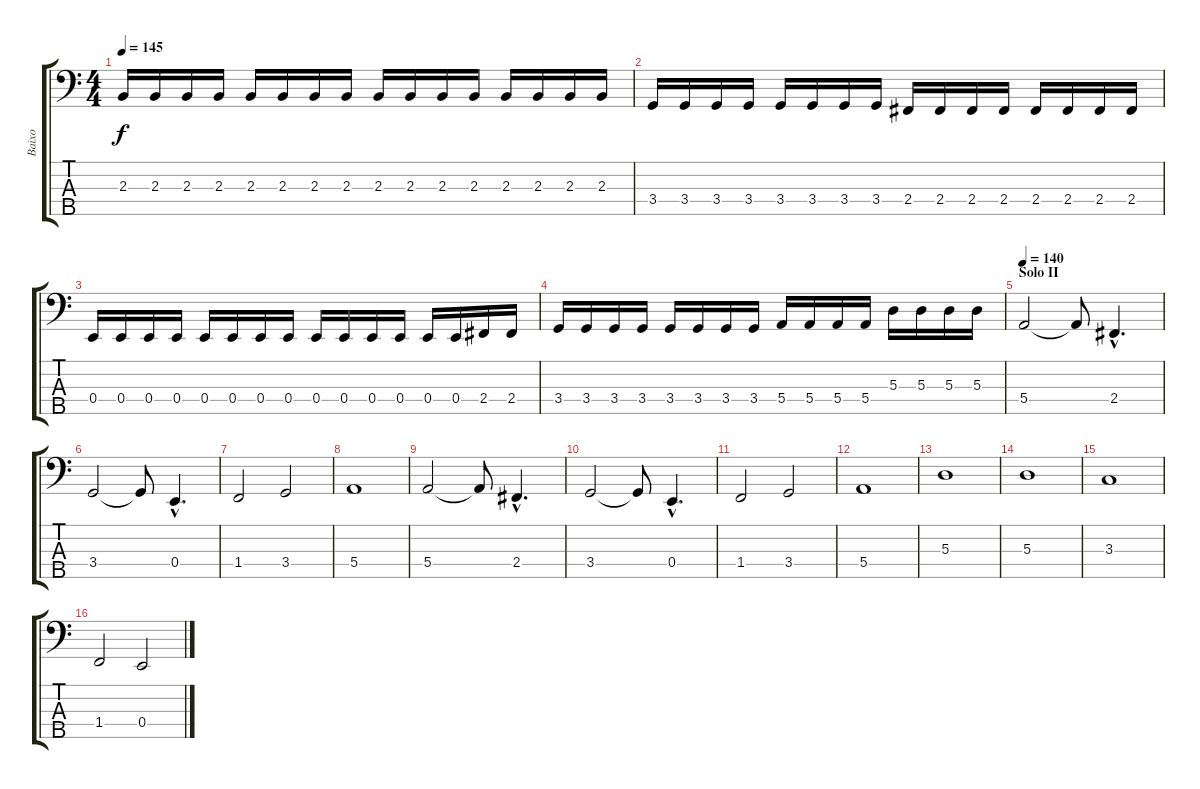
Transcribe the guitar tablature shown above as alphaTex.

\track ("Baixo" "Baixo") {instrument electricbassfinger}
\staff {score tabs}
\tuning (G2 D2 A1 E1 B0) {hide}
\ts (4 4)
\tempo 145
\clef f4
\ks c
2.3.16{dy f} 2.3.16 2.3.16 2.3.16 2.3.16 2.3.16 2.3.16 2.3.16 2.3.16 2.3.16 2.3.16 2.3.16 2.3.16 2.3.16 2.3.16 2.3.16 |
3.4.16 3.4.16 3.4.16 3.4.16 3.4.16 3.4.16 3.4.16 3.4.16 2.4.16 2.4.16 2.4.16 2.4.16 2.4.16 2.4.16 2.4.16 2.4.16 |
0.4.16 0.4.16 0.4.16 0.4.16 0.4.16 0.4.16 0.4.16 0.4.16 0.4.16 0.4.16 0.4.16 0.4.16 0.4.16 0.4.16 2.4.16 2.4.16 |
3.4.16 3.4.16 3.4.16 3.4.16 3.4.16 3.4.16 3.4.16 3.4.16 5.4.16 5.4.16 5.4.16 5.4.16 5.3.16 5.3.16 5.3.16 5.3.16 |
\section ("" "Solo II")
\tempo 140
5.4.2{volume 16 instrument electricbassfinger} 5.4{t}.8 2.4{hac}.4{d} |
3.4.2 3.4{t}.8 0.4{hac}.4{d} |
1.4.2 3.4.2 |
5.4.1 |
5.4.2 5.4{t}.8 2.4{hac}.4{d} |
3.4.2 3.4{t}.8 0.4{hac}.4{d} |
1.4.2 3.4.2 |
5.4.1 |
5.3.1 |
5.3.1 |
3.3.1 |
1.4.2 0.4.2
